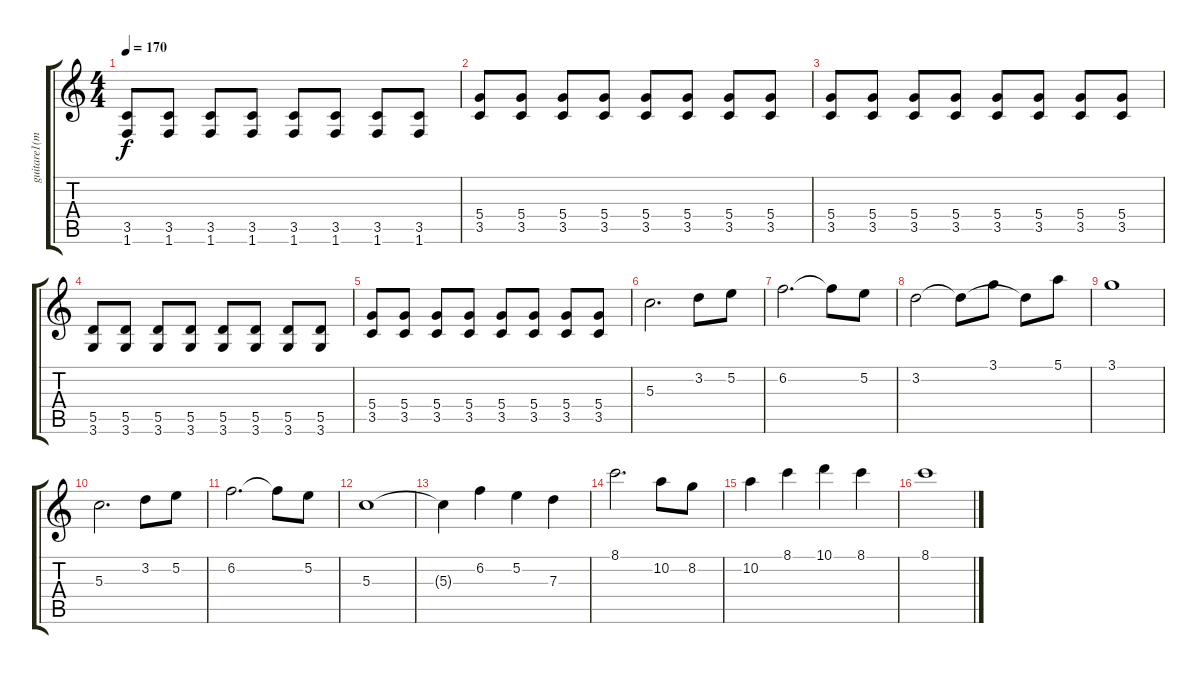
\track ("guitare1(mick)" "guitare1(m") {instrument distortionguitar}
\staff {score tabs}
\tuning (E4 B3 G3 D3 A2 E2) {hide}
\ts (4 4)
\tempo 170
\clef g2
\ks c
(3.5 1.6).8{dy f} (3.5 1.6).8 (3.5 1.6).8 (3.5 1.6).8 (3.5 1.6).8 (3.5 1.6).8 (3.5 1.6).8 (3.5 1.6).8 |
(5.4 3.5).8 (5.4 3.5).8 (5.4 3.5).8 (5.4 3.5).8 (5.4 3.5).8 (5.4 3.5).8 (5.4 3.5).8 (5.4 3.5).8 |
(5.4 3.5).8 (5.4 3.5).8 (5.4 3.5).8 (5.4 3.5).8 (5.4 3.5).8 (5.4 3.5).8 (5.4 3.5).8 (5.4 3.5).8 |
(5.5 3.6).8 (5.5 3.6).8 (5.5 3.6).8 (5.5 3.6).8 (5.5 3.6).8 (5.5 3.6).8 (5.5 3.6).8 (5.5 3.6).8 |
(5.4 3.5).8 (5.4 3.5).8 (5.4 3.5).8 (5.4 3.5).8 (5.4 3.5).8 (5.4 3.5).8 (5.4 3.5).8 (5.4 3.5).8 |
5.3.2{d volume 12} 3.2.8 5.2.8 |
6.2.2{d} 6.2{t}.8 5.2.8 |
3.2.2 3.2{t}.8 3.1.8 3.2{t}.8 5.1.8 |
3.1.1 |
5.3.2{d} 3.2.8 5.2.8 |
6.2.2{d} 6.2{t}.8 5.2.8 |
5.3.1 |
5.3{t}.4 6.2.4 5.2.4 7.3.4 |
8.1.2{d} 10.2.8 8.2.8 |
10.2.4 8.1.4 10.1.4 8.1.4 |
8.1.1
